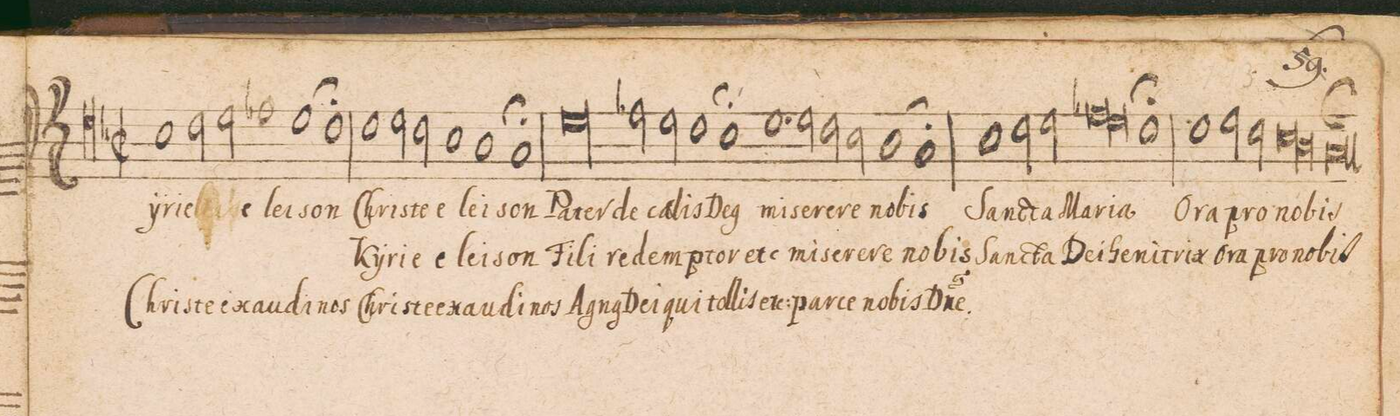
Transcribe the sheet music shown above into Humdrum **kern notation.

**kern	**text	**text	**text
*I"ALTVS.	*	*	*
*clefC4	*	*	*
*k[b-]	*	*	*
*met(C|)	*	*	*
*M2/1	*	*	*
*2\right	*	*	*
1B-	Ky-	.	Chri-
2c\	-ri-	.	-ste
2d\	-e	.	ex-
=2-	=2-	=2-	=2-
1e-X	e-	.	-au-
1d	-lei-	.	-di
=3-	=3-	=3-	=3-
1c;>	-son	.	nos
1c	Chri-	Ky-	Chri-
=4-	=4-	=4-	=4-
2d\	.	-ri-	-ste
2c\	-ste	-e	ex-
1B-	e-	e-	-au-
=5-	=5-	=5-	=5-
1A	-lei-	-lei-	-di
1G;>	-son	-son	nos
=6-	=6-	=6-	=6-
00d\	Pater de	Fili redemptor etc	Agn(us) Dei qui tollis etc:
=7-	=7-	=7-	=7-
2e-X\	cae-	.	.
2d\	-lis	.	.
1c	De-	.	.
=8-	=8-	=8-	=8-
1B-;>	-(us)	.	.
1.d	mi-	mi-	par-
=9-	=9-	=9-	=9-
2d\	-se-	-se-	-ce
2c\	-re-	-re-	no-
2B-\	-re	-re	-bis
=10-	=10-	=10-	=10-
1A	no-	no-	D(o-
1G;>	-bis	-bis	-mi)ne.
=11-	=11-	=11-	=11-
1B-	San-	Sancta	.
2c\	-cta	De-	.
2d\	Ma-	-i	.
=12-	=12-	=12-	=12-
*lig	*	*	*
1e-X	-ri-	Ge-	.
1d	.	.	.
*Xlig	*	*	*
=13-	=13-	=13-	=13-
1c;>	-a	-nitrix	.
1c	O-	o-	.
=14-	=14-	=14-	=14-
2d\	-ra	-ra	.
2c\	pro	pro	.
*lig	*	*	*
1B-	no-	no-	.
=15-	=15-	=15-	=15-
1A	.	.	.
*Xlig	*	*	*
0G;>	-bis	-bis	.
==	==	==	==
*-	*-	*-	*-
